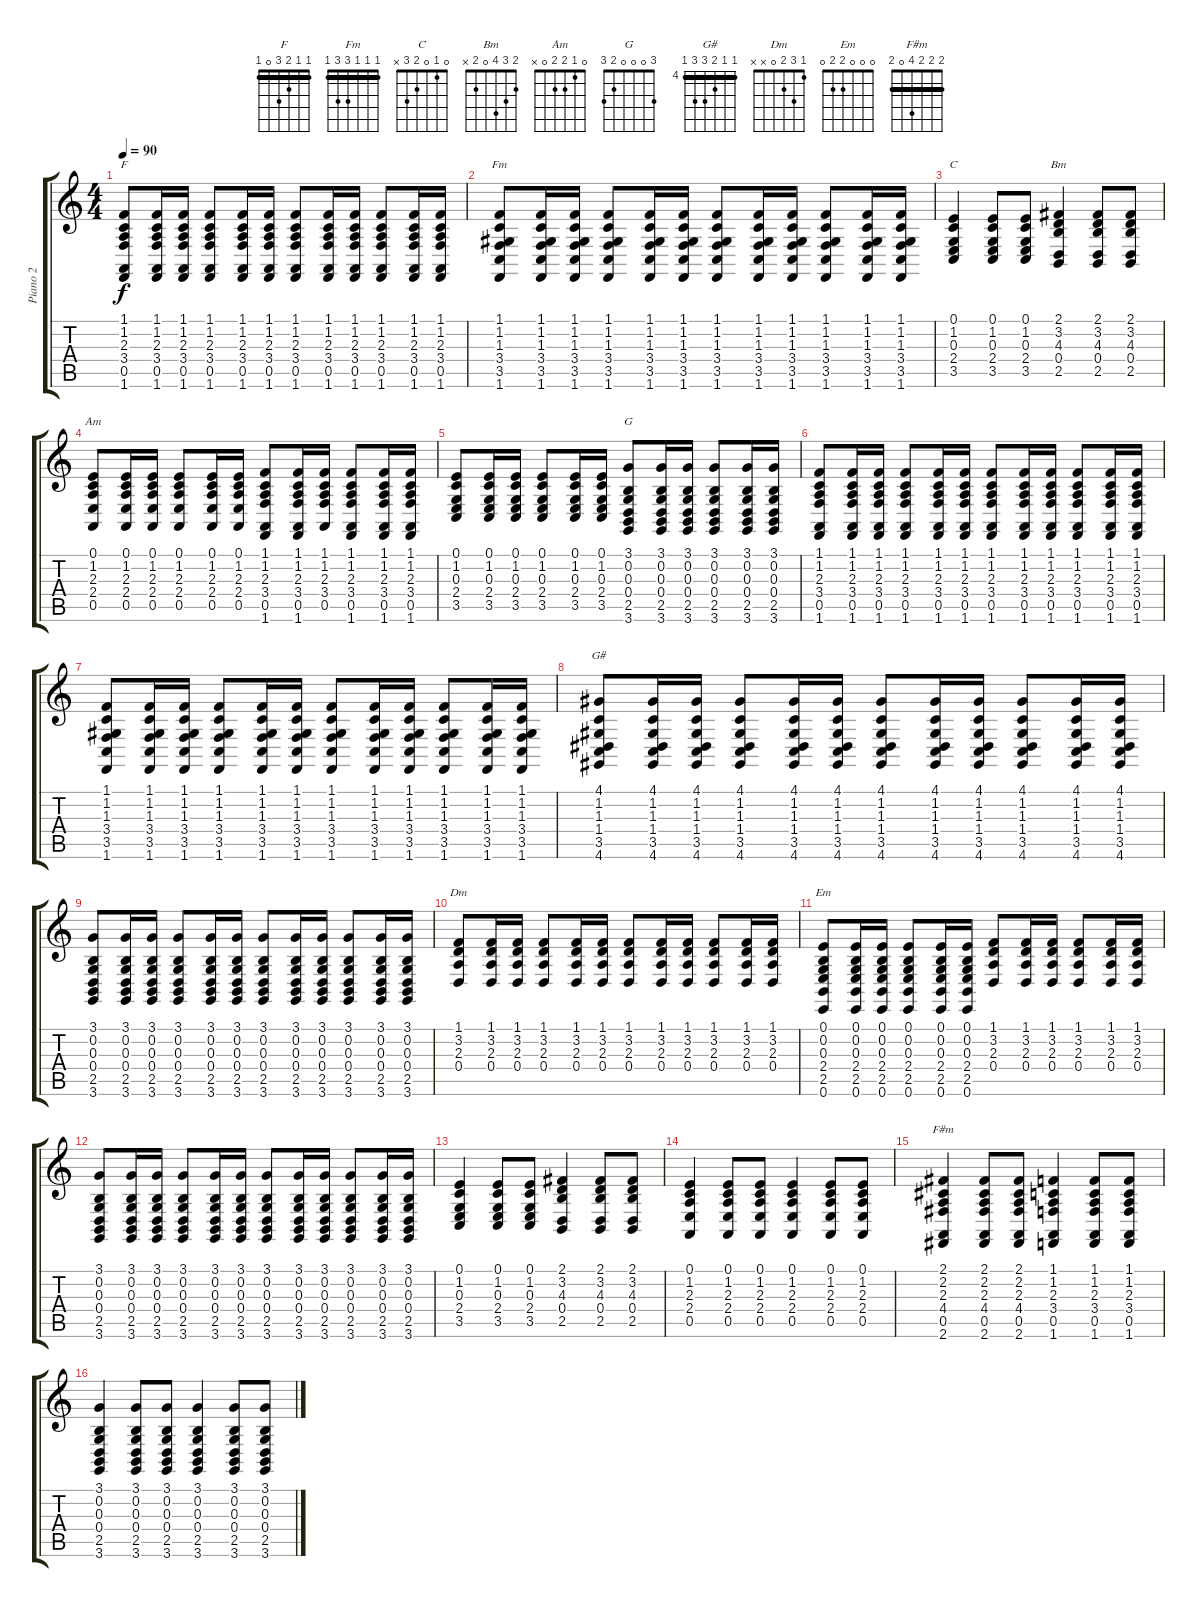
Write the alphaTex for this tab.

\track ("Piano 2" "Piano 2") {instrument acousticgrandpiano}
\staff {score tabs}
\tuning (E4 B3 G3 D3 A2 E2) {hide}
\chord ("F" 1 1 2 3 0 1) {barre 1}
\chord ("Fm" 1 1 1 3 3 1) {barre 1}
\chord ("C" 0 1 0 2 3 x)
\chord ("Bm" 2 3 4 0 2 x)
\chord ("Am" 0 1 2 2 0 x)
\chord ("G" 3 0 0 0 2 3)
\chord ("G#" 4 4 5 6 6 4) {firstfret 4 barre 4}
\chord ("Dm" 1 3 2 0 x x)
\chord ("Em" 0 0 0 2 2 0)
\chord ("F#m" 2 2 2 4 0 2) {barre 2}
\ts (4 4)
\tempo 90
\clef g2
\ks c
(1.1 1.2 2.3 3.4 0.5 1.6).8{ch "F" dy f} (1.1 1.2 2.3 3.4 0.5 1.6).16 (1.1 1.2 2.3 3.4 0.5 1.6).16 (1.1 1.2 2.3 3.4 0.5 1.6).8 (1.1 1.2 2.3 3.4 0.5 1.6).16 (1.1 1.2 2.3 3.4 0.5 1.6).16 (1.1 1.2 2.3 3.4 0.5 1.6).8 (1.1 1.2 2.3 3.4 0.5 1.6).16 (1.1 1.2 2.3 3.4 0.5 1.6).16 (1.1 1.2 2.3 3.4 0.5 1.6).8 (1.1 1.2 2.3 3.4 0.5 1.6).16 (1.1 1.2 2.3 3.4 0.5 1.6).16 |
(1.1 1.2 1.3 3.4 3.5 1.6).8{ch "Fm"} (1.1 1.2 1.3 3.4 3.5 1.6).16 (1.1 1.2 1.3 3.4 3.5 1.6).16 (1.1 1.2 1.3 3.4 3.5 1.6).8 (1.1 1.2 1.3 3.4 3.5 1.6).16 (1.1 1.2 1.3 3.4 3.5 1.6).16 (1.1 1.2 1.3 3.4 3.5 1.6).8 (1.1 1.2 1.3 3.4 3.5 1.6).16 (1.1 1.2 1.3 3.4 3.5 1.6).16 (1.1 1.2 1.3 3.4 3.5 1.6).8 (1.1 1.2 1.3 3.4 3.5 1.6).16 (1.1 1.2 1.3 3.4 3.5 1.6).16 |
(0.1 1.2 0.3 2.4 3.5).4{ch "C"} (0.1 1.2 0.3 2.4 3.5).8 (0.1 1.2 0.3 2.4 3.5).8 (2.1 3.2 4.3 0.4 2.5).4{ch "Bm"} (2.1 3.2 4.3 0.4 2.5).8 (2.1 3.2 4.3 0.4 2.5).8 |
(0.1 1.2 2.3 2.4 0.5).8{ch "Am"} (0.1 1.2 2.3 2.4 0.5).16 (0.1 1.2 2.3 2.4 0.5).16 (0.1 1.2 2.3 2.4 0.5).8 (0.1 1.2 2.3 2.4 0.5).16 (0.1 1.2 2.3 2.4 0.5).16 (1.1 1.2 2.3 3.4 0.5 1.6).8 (1.1 1.2 2.3 3.4 0.5 1.6).16 (1.1 1.2 2.3 3.4 0.5).16 (1.1 1.2 2.3 3.4 0.5 1.6).8 (1.1 1.2 2.3 3.4 0.5 1.6).16 (1.1 1.2 2.3 3.4 0.5 1.6).16 |
(0.1 1.2 0.3 2.4 3.5).8 (0.1 1.2 0.3 2.4 3.5).16 (0.1 1.2 0.3 2.4 3.5).16 (0.1 1.2 0.3 2.4 3.5).8 (0.1 1.2 0.3 2.4 3.5).16 (0.1 1.2 0.3 2.4 3.5).16 (3.1 0.2 0.3 0.4 2.5 3.6).8{ch "G"} (3.1 0.2 0.3 0.4 2.5 3.6).16 (3.1 0.2 0.3 0.4 2.5 3.6).16 (3.1 0.2 0.3 0.4 2.5 3.6).8 (3.1 0.2 0.3 0.4 2.5 3.6).16 (3.1 0.2 0.3 0.4 2.5 3.6).16 |
(1.1 1.2 2.3 3.4 0.5 1.6).8 (1.1 1.2 2.3 3.4 0.5 1.6).16 (1.1 1.2 2.3 3.4 0.5 1.6).16 (1.1 1.2 2.3 3.4 0.5 1.6).8 (1.1 1.2 2.3 3.4 0.5 1.6).16 (1.1 1.2 2.3 3.4 0.5 1.6).16 (1.1 1.2 2.3 3.4 0.5 1.6).8 (1.1 1.2 2.3 3.4 0.5 1.6).16 (1.1 1.2 2.3 3.4 0.5 1.6).16 (1.1 1.2 2.3 3.4 0.5 1.6).8 (1.1 1.2 2.3 3.4 0.5 1.6).16 (1.1 1.2 2.3 3.4 0.5 1.6).16 |
(1.1 1.2 1.3 3.4 3.5 1.6).8 (1.1 1.2 1.3 3.4 3.5 1.6).16 (1.1 1.2 1.3 3.4 3.5 1.6).16 (1.1 1.2 1.3 3.4 3.5 1.6).8 (1.1 1.2 1.3 3.4 3.5 1.6).16 (1.1 1.2 1.3 3.4 3.5 1.6).16 (1.1 1.2 1.3 3.4 3.5 1.6).8 (1.1 1.2 1.3 3.4 3.5 1.6).16 (1.1 1.2 1.3 3.4 3.5 1.6).16 (1.1 1.2 1.3 3.4 3.5 1.6).8 (1.1 1.2 1.3 3.4 3.5 1.6).16 (1.1 1.2 1.3 3.4 3.5 1.6).16 |
(4.1 1.2 1.3 1.4 3.5 4.6).8{ch "G#"} (4.1 1.2 1.3 1.4 3.5 4.6).16 (4.1 1.2 1.3 1.4 3.5 4.6).16 (4.1 1.2 1.3 1.4 3.5 4.6).8 (4.1 1.2 1.3 1.4 3.5 4.6).16 (4.1 1.2 1.3 1.4 3.5 4.6).16 (4.1 1.2 1.3 1.4 3.5 4.6).8 (4.1 1.2 1.3 1.4 3.5 4.6).16 (4.1 1.2 1.3 1.4 3.5 4.6).16 (4.1 1.2 1.3 1.4 3.5 4.6).8 (4.1 1.2 1.3 1.4 3.5 4.6).16 (4.1 1.2 1.3 1.4 3.5 4.6).16 |
(3.1 0.2 0.3 0.4 2.5 3.6).8 (3.1 0.2 0.3 0.4 2.5 3.6).16 (3.1 0.2 0.3 0.4 2.5 3.6).16 (3.1 0.2 0.3 0.4 2.5 3.6).8 (3.1 0.2 0.3 0.4 2.5 3.6).16 (3.1 0.2 0.3 0.4 2.5 3.6).16 (3.1 0.2 0.3 0.4 2.5 3.6).8 (3.1 0.2 0.3 0.4 2.5 3.6).16 (3.1 0.2 0.3 0.4 2.5 3.6).16 (3.1 0.2 0.3 0.4 2.5 3.6).8 (3.1 0.2 0.3 0.4 2.5 3.6).16 (3.1 0.2 0.3 0.4 2.5 3.6).16 |
(1.1 3.2 2.3 0.4).8{ch "Dm"} (1.1 3.2 2.3 0.4).16 (1.1 3.2 2.3 0.4).16 (1.1 3.2 2.3 0.4).8 (1.1 3.2 2.3 0.4).16 (1.1 3.2 2.3 0.4).16 (1.1 3.2 2.3 0.4).8 (1.1 3.2 2.3 0.4).16 (1.1 3.2 2.3 0.4).16 (1.1 3.2 2.3 0.4).8 (1.1 3.2 2.3 0.4).16 (1.1 3.2 2.3 0.4).16 |
(0.1 0.2 0.3 2.4 2.5 0.6).8{ch "Em"} (0.1 0.2 0.3 2.4 2.5 0.6).16 (0.1 0.2 0.3 2.4 2.5 0.6).16 (0.1 0.2 0.3 2.4 2.5 0.6).8 (0.1 0.2 0.3 2.4 2.5 0.6).16 (0.1 0.2 0.3 2.4 2.5 0.6).16 (1.1 3.2 2.3 0.4).8 (1.1 3.2 2.3 0.4).16 (1.1 3.2 2.3 0.4).16 (1.1 3.2 2.3 0.4).8 (1.1 3.2 2.3 0.4).16 (1.1 3.2 2.3 0.4).16 |
(3.1 0.2 0.3 0.4 2.5 3.6).8 (3.1 0.2 0.3 0.4 2.5 3.6).16 (3.1 0.2 0.3 0.4 2.5 3.6).16 (3.1 0.2 0.3 0.4 2.5 3.6).8 (3.1 0.2 0.3 0.4 2.5 3.6).16 (3.1 0.2 0.3 0.4 2.5 3.6).16 (3.1 0.2 0.3 0.4 2.5 3.6).8 (3.1 0.2 0.3 0.4 2.5 3.6).16 (3.1 0.2 0.3 0.4 2.5 3.6).16 (3.1 0.2 0.3 0.4 2.5 3.6).8 (3.1 0.2 0.3 0.4 2.5 3.6).16 (3.1 0.2 0.3 0.4 2.5 3.6).16 |
(0.1 1.2 0.3 2.4 3.5).4 (0.1 1.2 0.3 2.4 3.5).8 (0.1 1.2 0.3 2.4 3.5).8 (2.1 3.2 4.3 0.4 2.5).4 (2.1 3.2 4.3 0.4 2.5).8 (2.1 3.2 4.3 0.4 2.5).8 |
(0.1 1.2 2.3 2.4 0.5).4 (0.1 1.2 2.3 2.4 0.5).8 (0.1 1.2 2.3 2.4 0.5).8 (0.1 1.2 2.3 2.4 0.5).4 (0.1 1.2 2.3 2.4 0.5).8 (0.1 1.2 2.3 2.4 0.5).8 |
(2.1 2.2 2.3 4.4 0.5 2.6).4{ch "F#m"} (2.1 2.2 2.3 4.4 0.5 2.6).8 (2.1 2.2 2.3 4.4 0.5 2.6).8 (1.1 1.2 2.3 3.4 0.5 1.6).4 (1.1 1.2 2.3 3.4 0.5 1.6).8 (1.1 1.2 2.3 3.4 0.5 1.6).8 |
(3.1 0.2 0.3 0.4 2.5 3.6).4 (3.1 0.2 0.3 0.4 2.5 3.6).8 (3.1 0.2 0.3 0.4 2.5 3.6).8 (3.1 0.2 0.3 0.4 2.5 3.6).4 (3.1 0.2 0.3 0.4 2.5 3.6).8 (3.1 0.2 0.3 0.4 2.5 3.6).8
